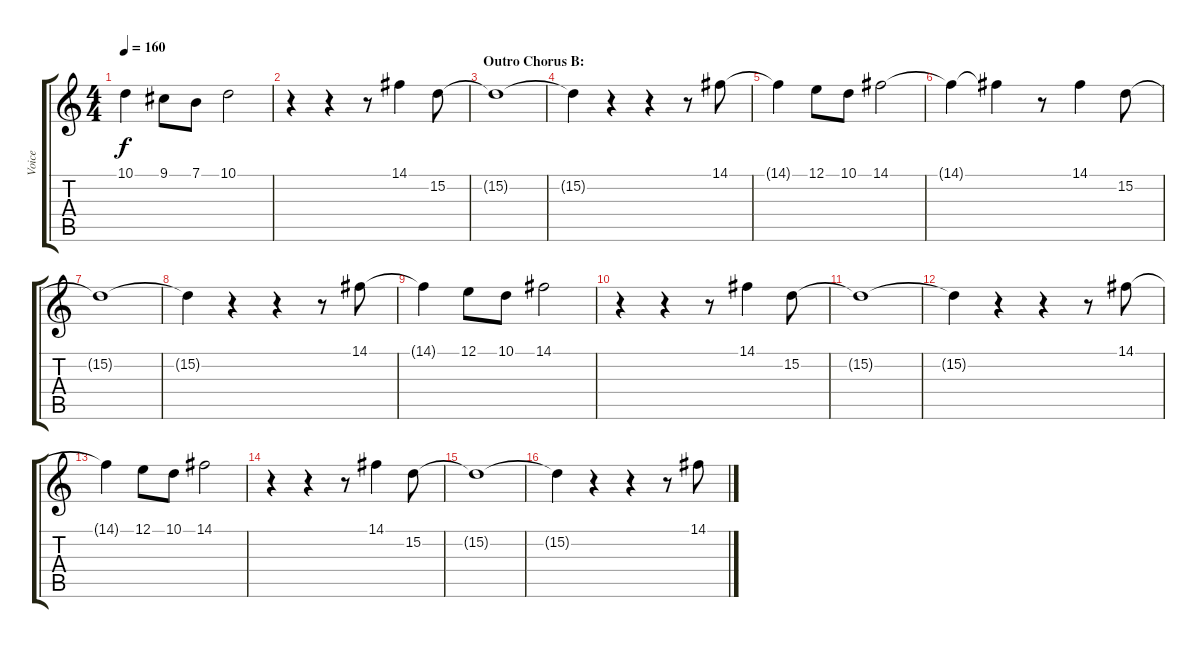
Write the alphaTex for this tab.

\track ("Voice" "Voice") {instrument oboe}
\staff {score tabs}
\tuning (E4 B3 G3 D3 A2 E2) {hide}
\ts (4 4)
\tempo 160
\clef g2
\ks c
10.1{t}.4{dy f} 9.1.8 7.1.8 10.1.2 |
r.4 r.4 r.8 14.1.4 15.2.8 |
\section ("" "Outro Chorus B:")
15.2{t}.1 |
15.2{t}.4 r.4 r.4 r.8 14.1.8 |
14.1{t}.4 12.1.8 10.1.8 14.1.2 |
14.1{t}.4 14.1{t}.4 r.8 14.1.4 15.2.8 |
15.2{t}.1 |
15.2{t}.4 r.4 r.4 r.8 14.1.8 |
14.1{t}.4 12.1.8 10.1.8 14.1.2 |
r.4 r.4 r.8 14.1.4 15.2.8 |
15.2{t}.1{volume 6} |
15.2{t}.4 r.4 r.4 r.8 14.1.8 |
14.1{t}.4 12.1.8 10.1.8 14.1.2 |
r.4 r.4 r.8 14.1.4 15.2.8 |
15.2{t}.1{volume 2} |
15.2{t}.4 r.4 r.4 r.8 14.1.8
